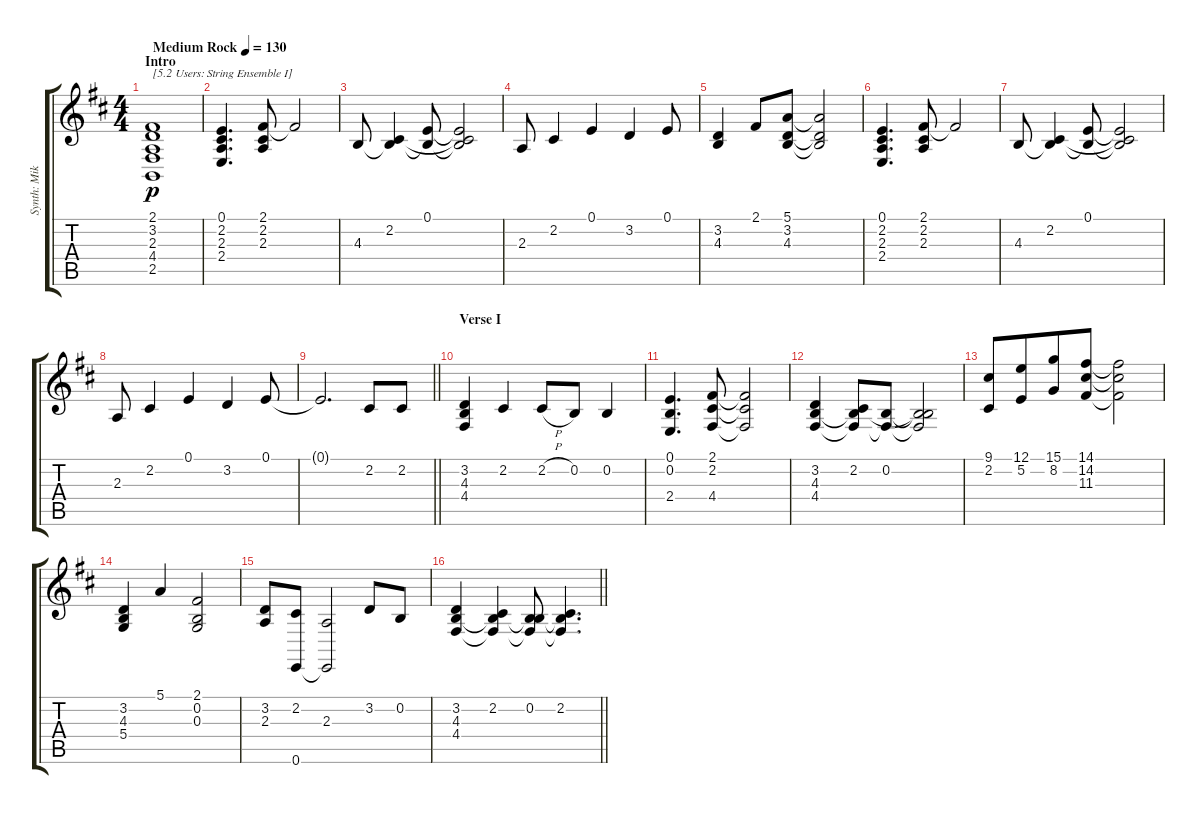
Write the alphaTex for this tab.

\track ("Synth: Mike" "Synth: Mik") {instrument synthstrings1}
\staff {score tabs}
\tuning (E4 B3 G3 D3 A2 E2) {hide}
\ts (4 4)
\section ("" "Intro")
\tempo (130 "Medium Rock")
\clef g2
\ks d
(2.1 3.2 2.3 4.4 2.5).1{txt "[5.2 Users: String Ensemble I]" dy p instrument synthstrings1} |
(0.1 2.2 2.3 2.4).4{d} (2.1 2.2 2.3).8 2.1{t}.2 |
4.3.8 (2.2 4.3{t}).4 (0.1 4.3{t}).8 (0.1{t} 2.2{t} 4.3{t}).2 |
2.3.8 2.2.4 0.1.4 3.2.4 0.1.8 |
(3.2 4.3).4 2.1.8 (5.1 3.2 4.3).8 (5.1{t} 3.2{t} 4.3{t}).2 |
(0.1 2.2 2.3 2.4).4{d} (2.1 2.2 2.3).8 2.1{t}.2 |
4.3.8 (2.2 4.3{t}).4 (0.1 4.3{t}).8 (0.1{t} 2.2{t} 4.3{t}).2 |
2.3.8 2.2.4 0.1.4 3.2.4 0.1.8 |
\barLineRight lightlight
0.1{t}.2{d} 2.2.8 2.2.8 |
\section ("" "Verse I")
(3.2 4.3 4.4).4 2.2.4 2.2{h}.8 0.2.8 0.2.4 |
(0.1 0.2 2.4).4{d} (2.1 2.2 4.4).8 (2.1{t} 2.2{t} 4.4{t}).2 |
(3.2 4.3 4.4).4{beam merge} (2.2 4.3{t} 4.4{t}).8 (0.2 4.4{t}).8 (0.2{t} 4.3{t} 4.4{t}).2 |
(9.1 2.2).8 (12.1 5.2).8{beam merge} (15.1 8.2).8 (14.1 14.2 11.3).8 (14.1{t} 14.2{t} 11.3{t}).2 |
(3.2 4.3 5.4).4 5.1.4 (2.1 0.2 0.3).2 |
(3.2 2.3).8 (2.2 0.6).8 (2.3 0.6{t}).2 3.2.8 0.2.8 |
\barLineRight lightlight
(3.2 4.3 4.4).4 (2.2 4.3{t} 4.4{t}).4 (0.2 4.3{t} 4.4{t}).8 (2.2 4.3{t} 4.4{t}).4{d}
